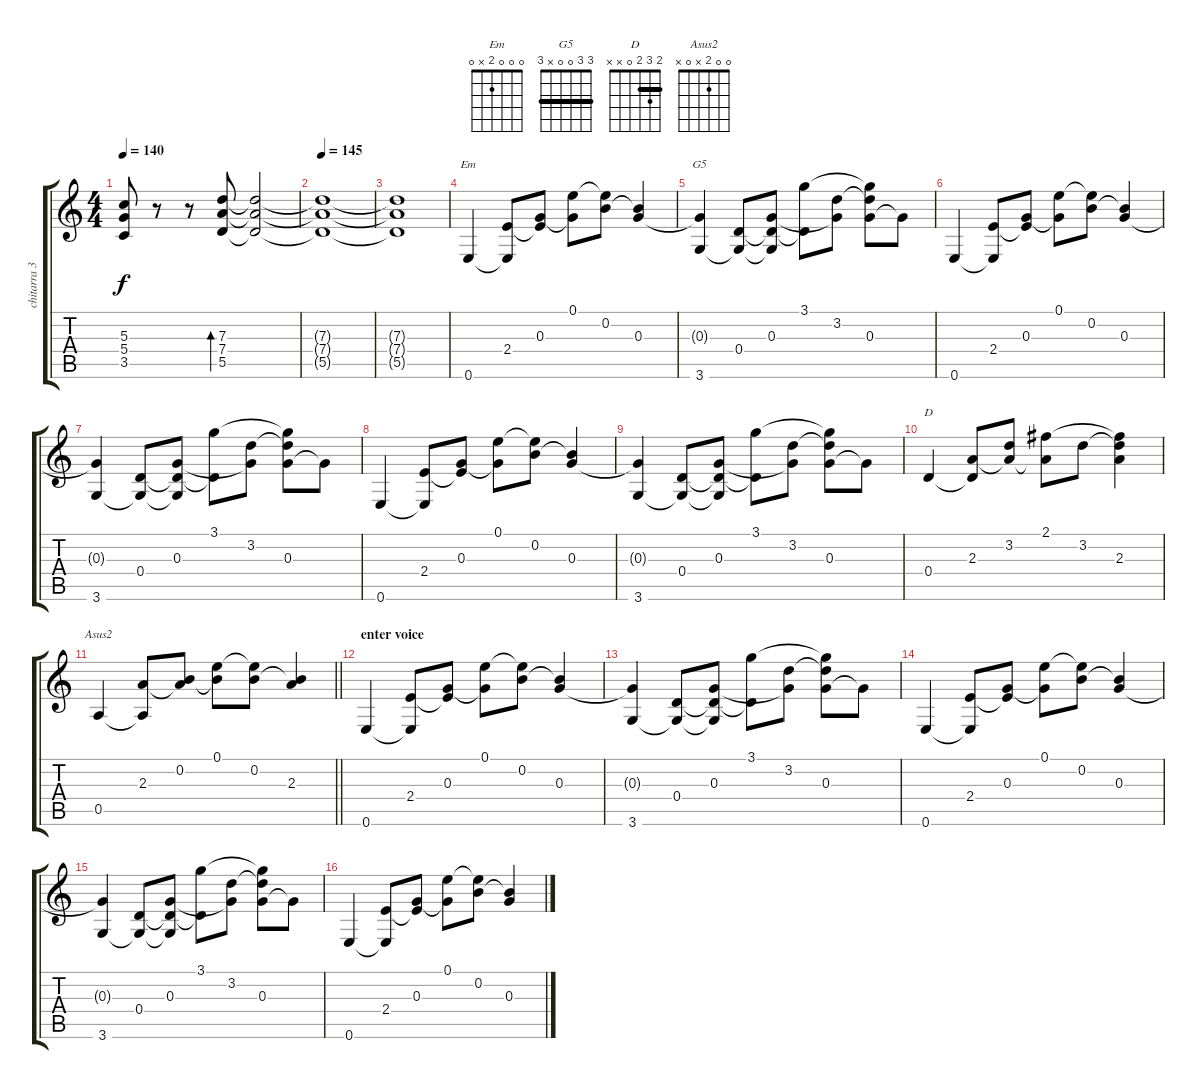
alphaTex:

\track ("chitarra 3" "chitarra 3") {instrument overdrivenguitar}
\staff {score tabs}
\tuning (E4 B3 G3 D3 A2 E2) {hide}
\chord ("Em" 0 0 0 2 x 0)
\chord ("G5" 3 3 0 0 x 3) {barre 3}
\chord ("D" 2 3 2 0 x x) {barre 2}
\chord ("Asus2" 0 0 2 x 0 x)
\ts (4 4)
\tempo 140
\clef g2
\ks c
(5.3{t} 5.4{t} 3.5{t}).8{dy f} r.8 r.8 (7.3 7.4 5.5).8{bd 480} (7.3{t} 7.4{t} 5.5{t}).2 |
\tempo 145
(7.3{t} 7.4{t} 5.5{t}).1 |
(7.3{t} 7.4{t} 5.5{t}).1{volume 0} |
0.6.4{ch "Em" volume 10 instrument acousticguitarsteel} (2.4 0.6{t}).8 (0.3 2.4{t}).8 (0.1 0.3{t}).8 (0.1{t} 0.2).8 (0.2{t} 0.3).4 |
(0.3{t} 3.6).4{ch "G5"} (0.4 3.6{t}).8 (0.3 0.4{t} 3.6{t}).8 (3.1 0.4{t}).8 (3.2 0.3{t}).8 (3.1{t} 3.2{t} 0.3).8 0.3{t}.8 |
0.6.4 (2.4 0.6{t}).8 (0.3 2.4{t}).8 (0.1 0.3{t}).8 (0.1{t} 0.2).8 (0.2{t} 0.3).4 |
(0.3{t} 3.6).4 (0.4 3.6{t}).8 (0.3 0.4{t} 3.6{t}).8 (3.1 0.4{t}).8 (3.2 0.3{t}).8 (3.1{t} 3.2{t} 0.3).8 0.3{t}.8 |
0.6.4 (2.4 0.6{t}).8 (0.3 2.4{t}).8 (0.1 0.3{t}).8 (0.1{t} 0.2).8 (0.2{t} 0.3).4 |
(0.3{t} 3.6).4 (0.4 3.6{t}).8 (0.3 0.4{t} 3.6{t}).8 (3.1 0.4{t}).8 (3.2 0.3{t}).8 (3.1{t} 3.2{t} 0.3).8 0.3{t}.8 |
0.4.4{ch "D"} (2.3 0.4{t}).8 (3.2 2.3{t}).8 (2.1 2.3{t}).8 3.2.8 (2.1{t} 3.2{t} 2.3).4 |
\barLineRight lightlight
0.5.4{ch "Asus2"} (2.3 0.5{t}).8 (0.2 2.3{t}).8 (0.1 0.2{t}).8 (0.1{t} 0.2).8 (0.2{t} 2.3).4 |
\section ("" "enter voice")
0.6.4 (2.4 0.6{t}).8 (0.3 2.4{t}).8 (0.1 0.3{t}).8 (0.1{t} 0.2).8 (0.2{t} 0.3).4 |
(0.3{t} 3.6).4 (0.4 3.6{t}).8 (0.3 0.4{t} 3.6{t}).8 (3.1 0.4{t}).8 (3.2 0.3{t}).8 (3.1{t} 3.2{t} 0.3).8 0.3{t}.8 |
0.6.4 (2.4 0.6{t}).8 (0.3 2.4{t}).8 (0.1 0.3{t}).8 (0.1{t} 0.2).8 (0.2{t} 0.3).4 |
(0.3{t} 3.6).4 (0.4 3.6{t}).8 (0.3 0.4{t} 3.6{t}).8 (3.1 0.4{t}).8 (3.2 0.3{t}).8 (3.1{t} 3.2{t} 0.3).8 0.3{t}.8 |
0.6.4 (2.4 0.6{t}).8 (0.3 2.4{t}).8 (0.1 0.3{t}).8 (0.1{t} 0.2).8 (0.2{t} 0.3).4
